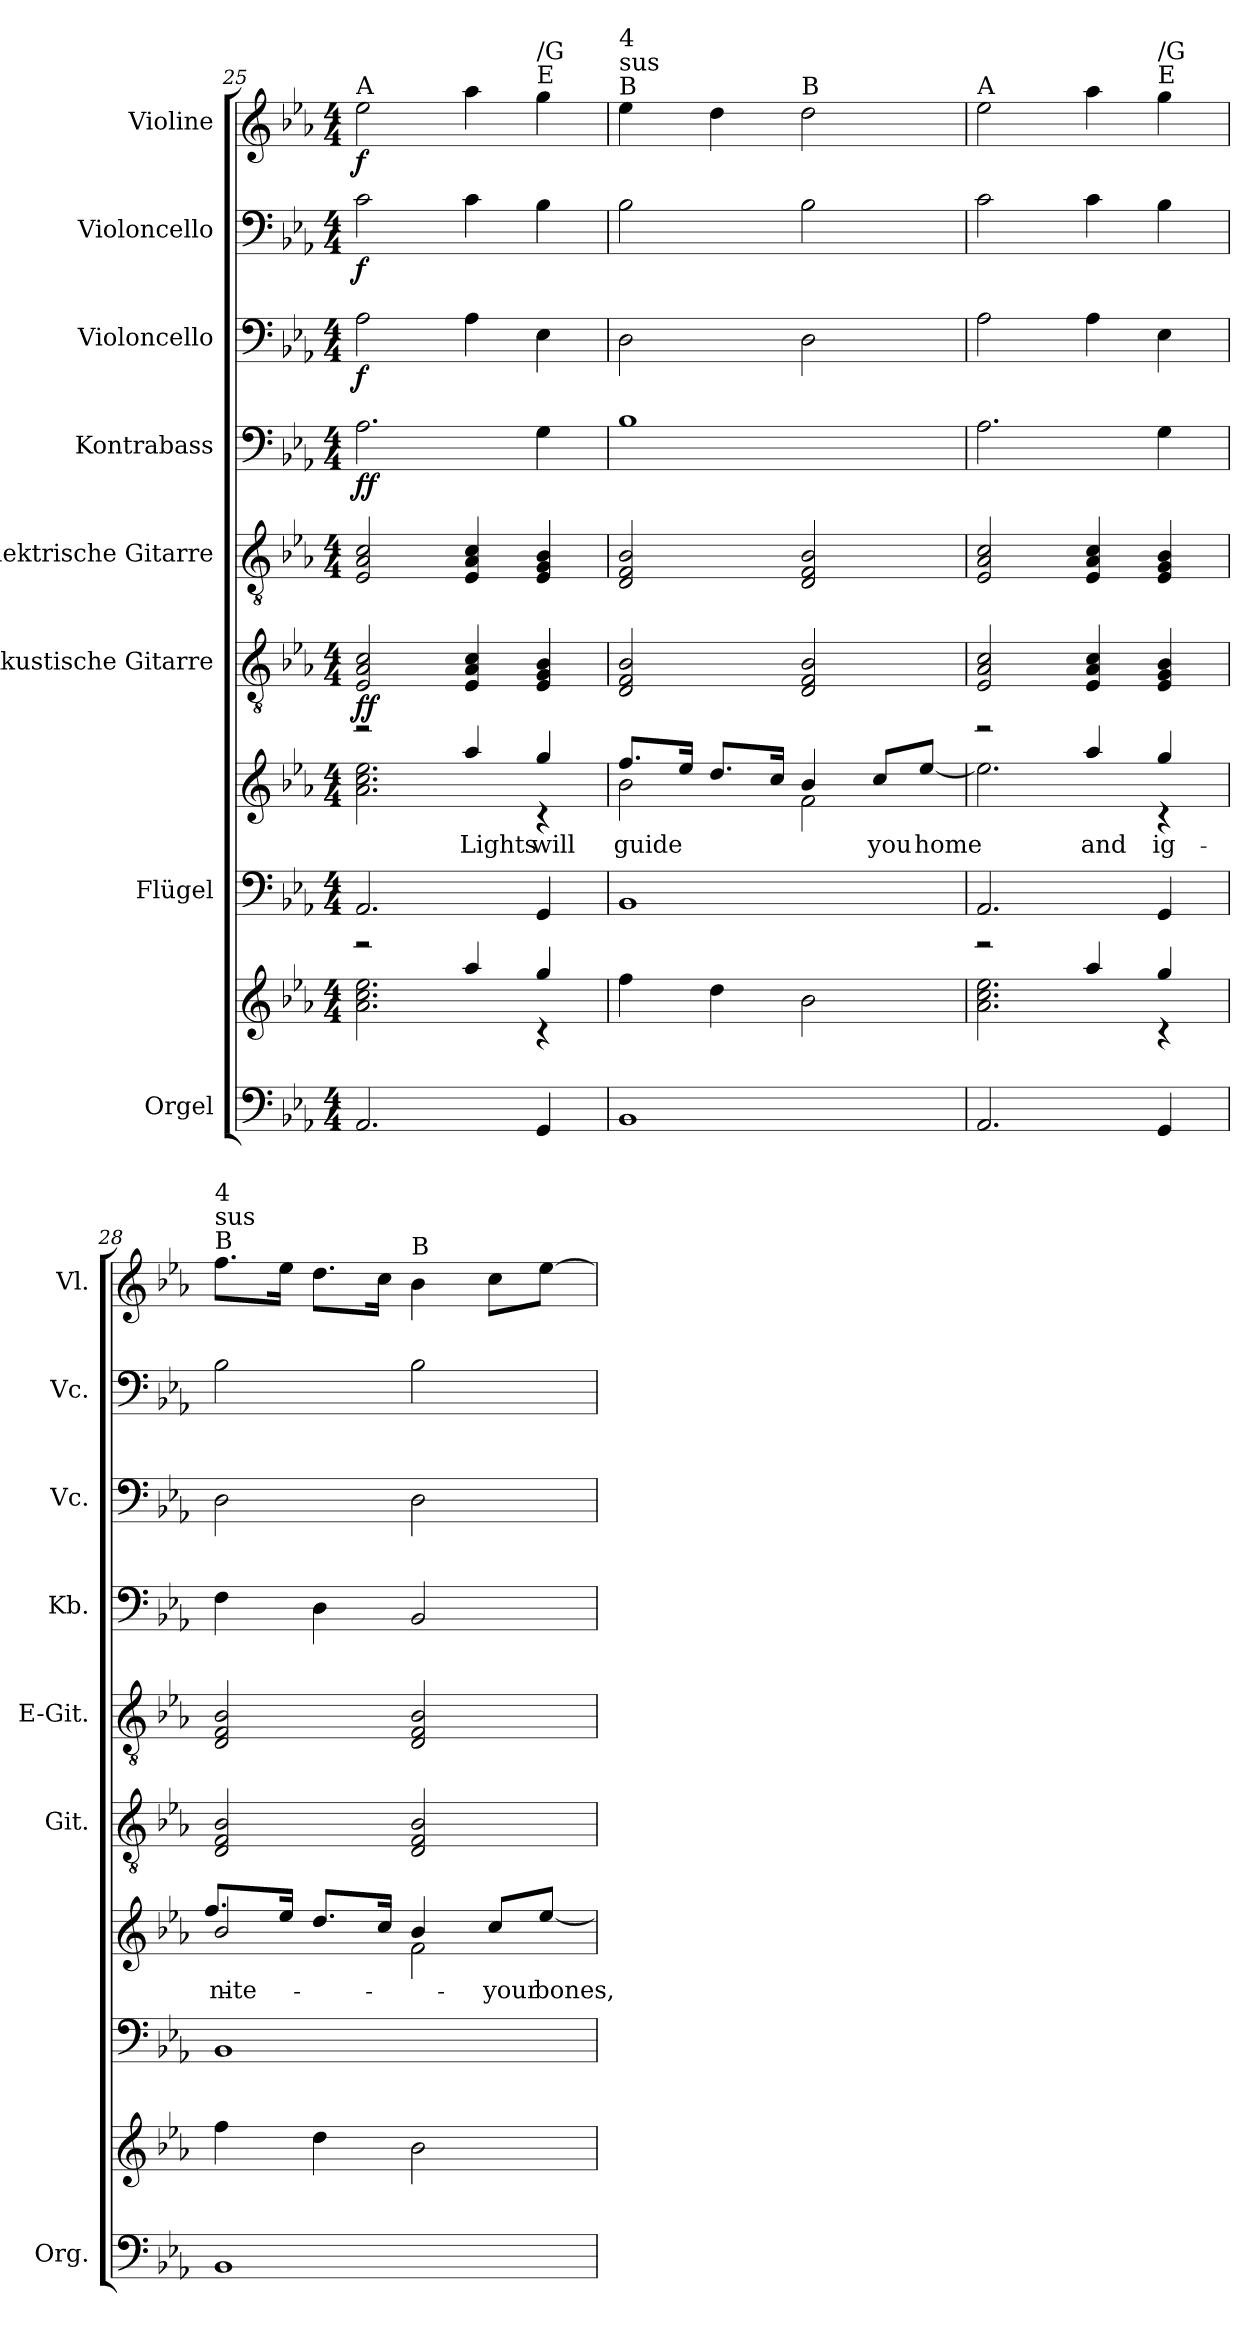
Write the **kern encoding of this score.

**kern	**kern	**dynam	**kern	**kern	**text	**dynam	**kern	**kern	**kern	**dynam	**kern	**dynam	**kern	**dynam	**kern	**dynam
*part8	*part8	*part8	*part7	*part7	*part7	*part7	*part6	*part5	*part4	*part4	*part3	*part3	*part2	*part2	*part1	*part1
*staff10	*staff9	*staff9/10	*staff8	*staff7	*staff7	*staff7/8	*staff6	*staff5	*staff4	*staff4	*staff3	*staff3	*staff2	*staff2	*staff1	*staff1
*I"Orgel	*	*	*I"Flügel	*	*	*	*I"Akustische Gitarre	*I"Elektrische Gitarre	*I"Kontrabass	*	*I"Violoncello	*	*I"Violoncello	*	*I"Violine	*
*I'Org.	*	*	*	*	*	*	*I'Git.	*I'E-Git.	*I'Kb.	*	*I'Vc.	*	*I'Vc.	*	*I'Vl.	*
*clefF4	*clefG2	*	*clefF4	*clefG2	*	*	*clefGv2	*clefGv2	*clefF4	*	*clefF4	*	*clefF4	*	*clefG2	*
*	*	*	*	*	*	*	*	*	*ITrd7c12	*	*	*	*	*	*	*
*k[b-e-a-]	*k[b-e-a-]	*	*k[b-e-a-]	*k[b-e-a-]	*	*	*k[b-e-a-]	*k[b-e-a-]	*k[b-e-a-]	*	*k[b-e-a-]	*	*k[b-e-a-]	*	*k[b-e-a-]	*
*M4/4	*M4/4	*	*M4/4	*M4/4	*	*	*M4/4	*M4/4	*M4/4	*	*M4/4	*	*M4/4	*	*M4/4	*
=25	=25	=25	=25	=25	=25	=25	=25	=25	=25	=25	=25	=25	=25	=25	=25	=25
*	*^	*	*	*^	*	*	*	*	*	*	*	*	*	*	*	*
!	!	!	!	!	!	!	!	!	!	!	!	!	!	!	!	!	!LO:TX:a:t=A	!
!	!	!	!LO:DY:b=2	!	!	!	!	!	!	!	!	!	!	!	!	!	!	!
!	!	!	!LO:DY:n=1:b	!	!	!	!	!LO:DY:b=2	!	!	!	!	!	!	!	!	!	!
!	!	!	!	!	!	!	!	!LO:DY:n=1:b	!	!	!	!LO:DY:b	!	!LO:DY:b	!	!LO:DY:b	!	!LO:DY:b
2.AA-/	2.a-\ 2.cc\ 2.ee-\	2reee	mf mf	2.AA-/	2.a-\ 2.cc\ 2.ee-\	2reee	.	f f	2E-/ 2A-/ 2c/	2E-/ 2A-/ 2c/	2.AA-\	ff	2A-\	f	2c\	f	2ee-\	f
.	.	4aa-/	.	.	.	4aa-/	Lights	.	4E-/ 4A-/ 4c/	4E-/ 4A-/ 4c/	.	.	4A-\	.	4c\	.	4aa-\	.
!	!	!	!	!	!	!	!	!	!	!	!	!	!	!	!	!	!LO:TX:a:t=E	!
!	!	!	!	!	!	!	!	!	!	!	!	!	!	!	!	!	!LO:TX:a:t=/G	!
4GG/	4rc	4gg/	.	4GG/	4rc	4gg/	will	.	4E-/ 4G/ 4B-/	4E-/ 4G/ 4B-/	4GG\	.	4E-\	.	4B-\	.	4gg\	.
=26	=26	=26	=26	=26	=26	=26	=26	=26	=26	=26	=26	=26	=26	=26	=26	=26	=26	=26
!	!	!	!	!	!	!	!	!	!	!	!	!	!	!	!	!	!LO:TX:a:t=B	!
!	!	!	!	!	!	!	!	!	!	!	!	!	!	!	!	!	!LO:TX:a:t=sus	!
!	!	!	!	!	!	!	!	!	!	!	!	!	!	!	!	!	!LO:TX:a:t=4	!
*	*v	*v	*	*	*	*	*	*	*	*	*	*	*	*	*	*	*	*
1BB-	4ff\	.	1BB-	2b-\	8.ff/L	guide	.	2D/ 2F/ 2B-/	2D/ 2F/ 2B-/	1BB-	.	2D\	.	2B-\	.	4ee-\	.
.	.	.	.	.	16ee-/Jk	.	.	.	.	.	.	.	.	.	.	.	.
.	4dd\	.	.	.	8.dd/L	.	.	.	.	.	.	.	.	.	.	4dd\	.
.	.	.	.	.	16cc/Jk	.	.	.	.	.	.	.	.	.	.	.	.
!	!	!	!	!	!	!	!	!	!	!	!	!	!	!	!	!LO:TX:a:t=B	!
.	2b-\	.	.	2f\	4b-/	.	.	2D/ 2F/ 2B-/	2D/ 2F/ 2B-/	.	.	2D\	.	2B-\	.	2dd\	.
.	.	.	.	.	8cc/L	you	.	.	.	.	.	.	.	.	.	.	.
.	.	.	.	.	[8ee-/J	home	.	.	.	.	.	.	.	.	.	.	.
=27	=27	=27	=27	=27	=27	=27	=27	=27	=27	=27	=27	=27	=27	=27	=27	=27	=27
*	*^	*	*	*	*	*	*	*	*	*	*	*	*	*	*	*	*
!	!	!	!	!	!	!	!	!	!	!	!	!	!	!	!	!	!LO:TX:a:t=A	!
2.AA-/	2.a-\ 2.cc\ 2.ee-\	2reee	.	2.AA-/	2.ee-\]	2reee	.	.	2E-/ 2A-/ 2c/	2E-/ 2A-/ 2c/	2.AA-\	.	2A-\	.	2c\	.	2ee-\	.
.	.	4aa-/	.	.	.	4aa-/	and	.	4E-/ 4A-/ 4c/	4E-/ 4A-/ 4c/	.	.	4A-\	.	4c\	.	4aa-\	.
!	!	!	!	!	!	!	!	!	!	!	!	!	!	!	!	!	!LO:TX:a:t=E	!
!	!	!	!	!	!	!	!	!	!	!	!	!	!	!	!	!	!LO:TX:a:t=/G	!
4GG/	4rc	4gg/	.	4GG/	4rc	4gg/	ig-	.	4E-/ 4G/ 4B-/	4E-/ 4G/ 4B-/	4GG\	.	4E-\	.	4B-\	.	4gg\	.
!!LO:PB:g=z
=28	=28	=28	=28	=28	=28	=28	=28	=28	=28	=28	=28	=28	=28	=28	=28	=28	=28	=28
!	!	!	!	!	!	!	!	!	!	!	!	!	!	!	!	!	!LO:TX:a:t=B	!
!	!	!	!	!	!	!	!	!	!	!	!	!	!	!	!	!	!LO:TX:a:t=sus	!
!	!	!	!	!	!	!	!	!	!	!	!	!	!	!	!	!	!LO:TX:a:t=4	!
*	*v	*v	*	*	*	*	*	*	*	*	*	*	*	*	*	*	*	*
1BB-	4ff\	.	1BB-	2b-/	8.ff/L	-nite	.	2D/ 2F/ 2B-/	2D/ 2F/ 2B-/	4FF\	.	2D\	.	2B-\	.	8.ff\L	.
.	.	.	.	.	16ee-/Jk	.	.	.	.	.	.	.	.	.	.	16ee-\Jk	.
.	4dd\	.	.	.	8.dd/L	.	.	.	.	4DD\	.	.	.	.	.	8.dd\L	.
.	.	.	.	.	16cc/Jk	.	.	.	.	.	.	.	.	.	.	16cc\Jk	.
!	!	!	!	!	!	!	!	!	!	!	!	!	!	!	!	!LO:TX:a:t=B	!
.	2b-\	.	.	2f\	4b-/	.	.	2D/ 2F/ 2B-/	2D/ 2F/ 2B-/	2BBB-/	.	2D\	.	2B-\	.	4b-\	.
.	.	.	.	.	8cc/L	your	.	.	.	.	.	.	.	.	.	8cc\L	.
.	.	.	.	.	[8ee-/J	bones,	.	.	.	.	.	.	.	.	.	[8ee-\J	.
*	*	*	*	*v	*v	*	*	*	*	*	*	*	*	*	*	*	*
=	=	=	=	=	=	=	=	=	=	=	=	=	=	=	=	=
*-	*-	*-	*-	*-	*-	*-	*-	*-	*-	*-	*-	*-	*-	*-	*-	*-
